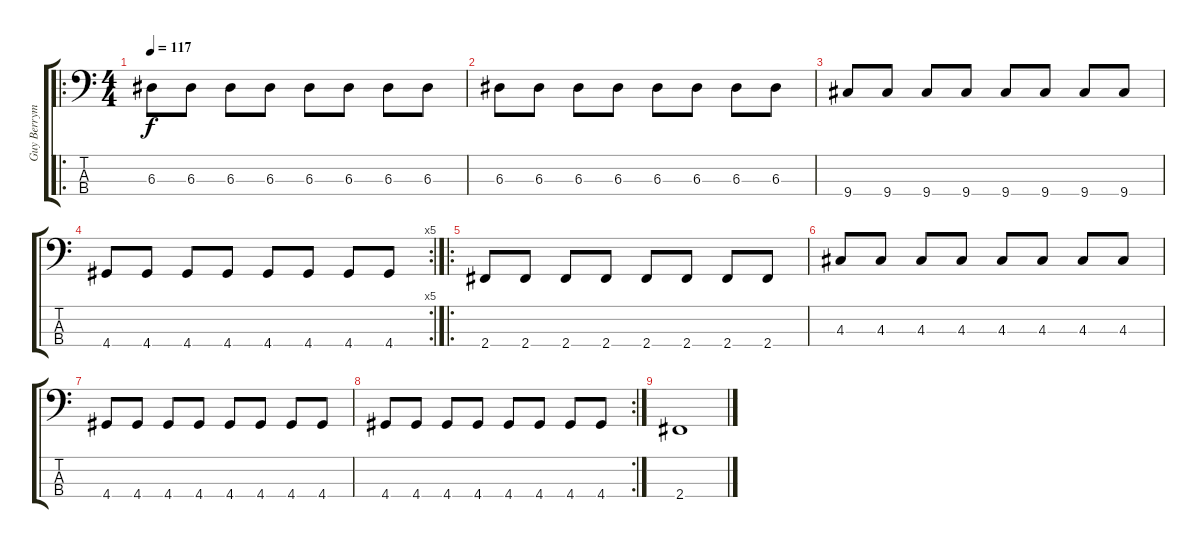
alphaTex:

\track ("Guy Berryman - Bass" "Guy Berrym") {instrument electricbasspick}
\staff {score tabs}
\tuning (G2 D2 A1 E1) {hide}
\ro
\ts (4 4)
\tempo 117
\clef f4
\ks c
6.3.8{dy f} 6.3.8 6.3.8 6.3.8 6.3.8 6.3.8 6.3.8 6.3.8 |
6.3.8 6.3.8 6.3.8 6.3.8 6.3.8 6.3.8 6.3.8 6.3.8 |
9.4.8 9.4.8 9.4.8 9.4.8 9.4.8 9.4.8 9.4.8 9.4.8 |
\rc 5
4.4.8 4.4.8 4.4.8 4.4.8 4.4.8 4.4.8 4.4.8 4.4.8 |
\ro
2.4.8 2.4.8 2.4.8 2.4.8 2.4.8 2.4.8 2.4.8 2.4.8 |
4.3.8 4.3.8 4.3.8 4.3.8 4.3.8 4.3.8 4.3.8 4.3.8 |
4.4.8 4.4.8 4.4.8 4.4.8 4.4.8 4.4.8 4.4.8 4.4.8 |
\rc 2
4.4.8 4.4.8 4.4.8 4.4.8 4.4.8 4.4.8 4.4.8 4.4.8 |
2.4.1
